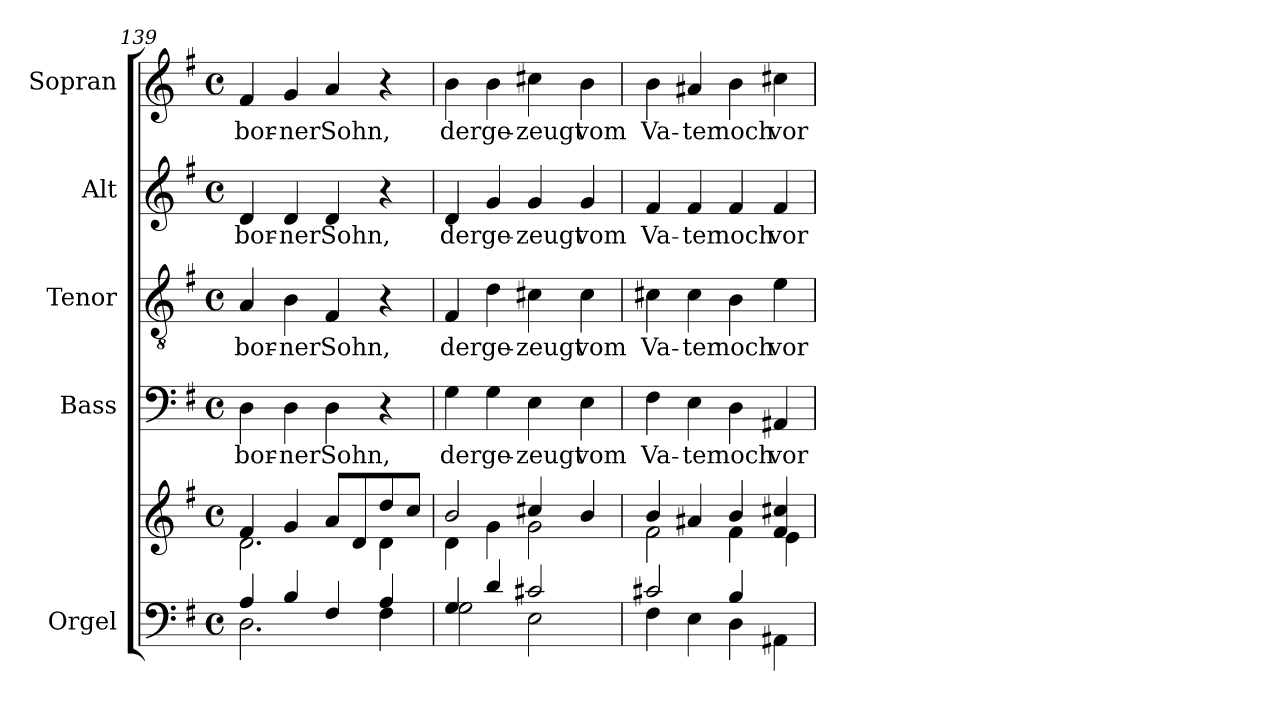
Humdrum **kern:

**kern	**kern	**kern	**text	**kern	**text	**kern	**text	**kern	**text
*part5	*part5	*part4	*part4	*part3	*part3	*part2	*part2	*part1	*part1
*staff6	*staff5	*staff4	*staff4	*staff3	*staff3	*staff2	*staff2	*staff1	*staff1
*I"Orgel	*	*I"Bass	*	*I"Tenor	*	*I"Alt	*	*I"Sopran	*
*I'Org.	*	*I'B.	*	*I'T.	*	*I'A.	*	*I'S.	*
!!LO:PB:g=z
*clefF4	*clefG2	*clefF4	*	*clefGv2	*	*clefG2	*	*clefG2	*
*k[f#]	*k[f#]	*k[f#]	*	*k[f#]	*	*k[f#]	*	*k[f#]	*
*G:	*G:	*G:	*	*G:	*	*G:	*	*G:	*
*M4/4	*M4/4	*M4/4	*	*M4/4	*	*M4/4	*	*M4/4	*
*met(c)	*met(c)	*met(c)	*	*met(c)	*	*met(c)	*	*met(c)	*
=139	=139	=139	=139	=139	=139	=139	=139	=139	=139
*^	*^	*	*	*	*	*	*	*	*
4A/	2.D\	4f#/	2.d\	4D\	-bor-	4A/	-bor-	4d/	-bor-	4f#/	-bor-
4B/	.	4g/	.	4D\	-ner	4B\	-ner	4d/	-ner	4g/	-ner
4F#/	.	8a/L	.	4D\	Sohn,	4F#/	Sohn,	4d/	Sohn,	4a/	Sohn,
.	.	8d/	.	.	.	.	.	.	.	.	.
4A/	4F#\	8dd/	4d\	4r	.	4r	.	4r	.	4r	.
.	.	8cc/J	.	.	.	.	.	.	.	.	.
=140	=140	=140	=140	=140	=140	=140	=140	=140	=140	=140	=140
4G/	2G\	2b/	4d\	4G\	der	4F#/	der	4d/	der	4b\	der
4d/	.	.	4g\	4G\	ge-	4d\	ge-	4g/	ge-	4b\	ge-
2c#X/	2E\	4cc#X/	2g\	4E\	-zeugt	4c#X\	-zeugt	4g/	-zeugt	4cc#X\	-zeugt
.	.	4b/	.	4E\	vom	4c#\	vom	4g/	vom	4b\	vom
=141	=141	=141	=141	=141	=141	=141	=141	=141	=141	=141	=141
2c#X/	4F#\	4b/	2f#\	4F#\	Va-	4c#X\	Va-	4f#/	Va-	4b\	Va-
.	4E\	4a#X/	.	4E\	-ter	4c#\	-ter	4f#/	-ter	4a#X/	-ter
4B/	4D\	4b/	4f#\	4D\	noch	4B\	noch	4f#/	noch	4b\	noch
4ryy	4AA#X\	4f#/ 4cc#X/	4e\	4AA#X/	vor	4e\	vor	4f#/	vor	4cc#X\	vor
*v	*v	*	*	*	*	*	*	*	*	*	*
*	*v	*v	*	*	*	*	*	*	*	*
=	=	=	=	=	=	=	=	=	=
*-	*-	*-	*-	*-	*-	*-	*-	*-	*-
